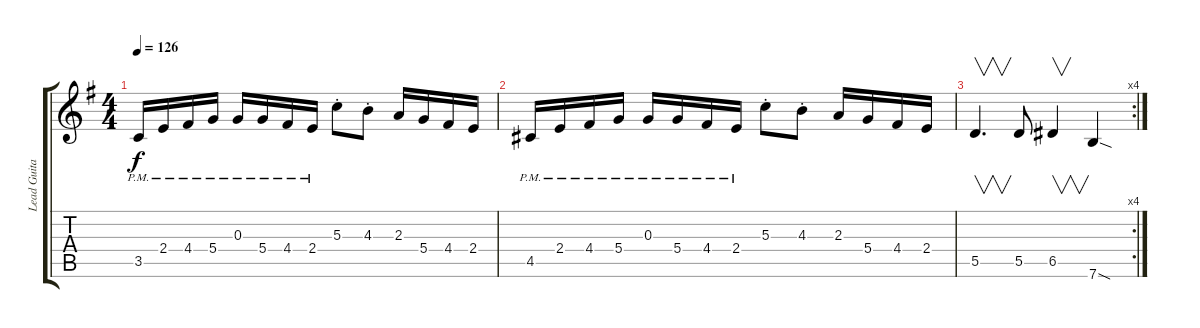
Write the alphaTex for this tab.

\track ("Lead Guitar 1" "Lead Guita") {instrument distortionguitar}
\staff {score tabs}
\tuning (E4 B3 G3 D3 A2 E2) {hide}
\ts (4 4)
\tempo 126
\clef g2
\ks g
3.5{pm}.16{dy f} 2.4{pm}.16 4.4{pm}.16 5.4{pm}.16 0.3{pm}.16 5.4{pm}.16 4.4{pm}.16 2.4{pm}.16 5.3{st}.8 4.3{st}.8 2.3.16 5.4.16 4.4.16 2.4.16 |
4.5{pm}.16 2.4{pm}.16 4.4{pm}.16 5.4{pm}.16 0.3{pm}.16 5.4{pm}.16 4.4{pm}.16 2.4{pm}.16 5.3{st}.8 4.3{st}.8 2.3.16 5.4.16 4.4.16 2.4.16 |
\rc 4
5.5.4{v d} 5.5.8 6.5.4{v} 7.6{sod}.4
